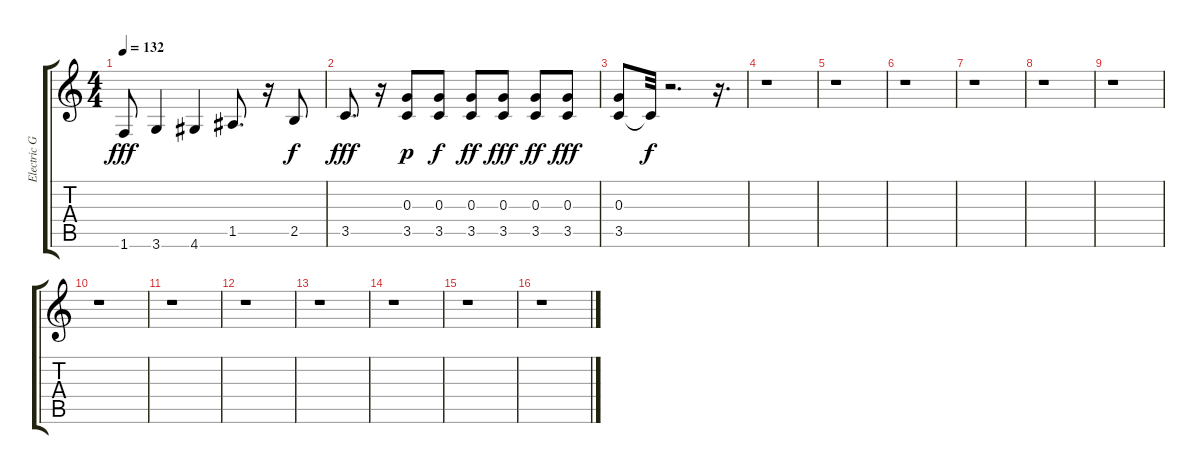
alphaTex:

\track ("Electric Guitar" "Electric G") {instrument distortionguitar}
\staff {score tabs}
\tuning (E4 B3 G3 D3 A2 E2) {hide}
\ts (4 4)
\tempo 132
\clef g2
\ks c
1.6.8{dy fff} 3.6.4 4.6.4 1.5.8{d} r.16 2.5.8{dy f} |
3.5.8{d dy fff} r.16 (0.3 3.5).8{dy p} (0.3 3.5).8{dy f} (0.3 3.5).8{dy ff} (0.3 3.5).8{dy fff} (0.3 3.5).8{dy ff} (0.3 3.5).8{dy fff} |
(0.3 3.5).8 3.5{t}.32{dy f} r.2{d} r.16{d} |
r.1 |
r.1 |
r.1 |
r.1 |
r.1 |
r.1 |
r.1 |
r.1 |
r.1 |
r.1 |
r.1 |
r.1 |
r.1
